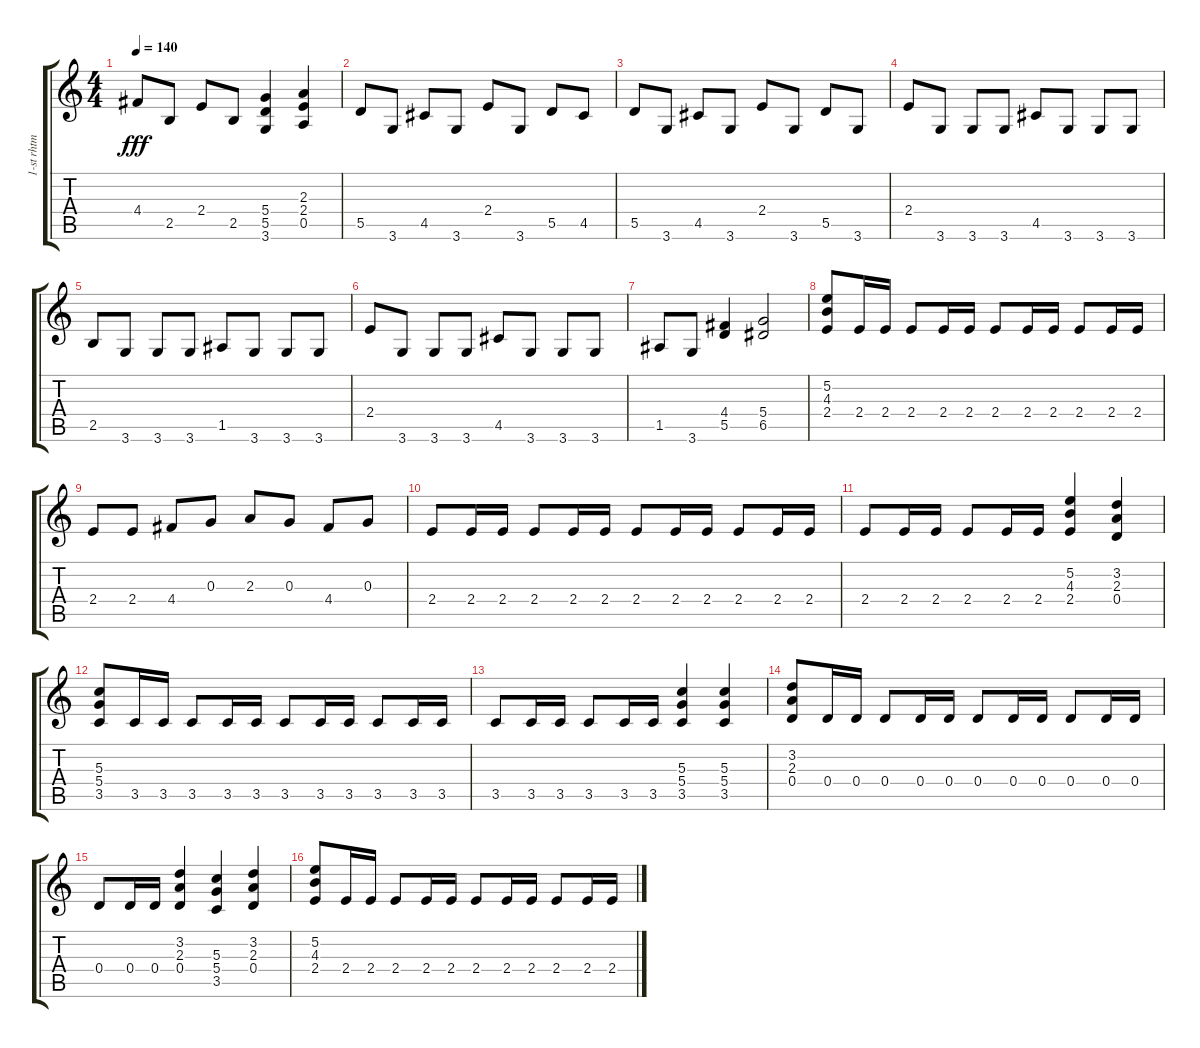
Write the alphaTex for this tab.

\track ("1-st rhtm gtr" "1-st rhtm ") {instrument distortionguitar}
\staff {score tabs}
\tuning (E4 B3 G3 D3 A2 E2) {hide}
\ts (4 4)
\tempo 140
\clef g2
\ks c
4.4.8{dy fff} 2.5.8 2.4.8 2.5.8 (5.4 5.5 3.6).4 (2.3 2.4 0.5).4 |
5.5.8 3.6.8 4.5.8 3.6.8 2.4.8 3.6.8 5.5.8 4.5.8 |
5.5.8 3.6.8 4.5.8 3.6.8 2.4.8 3.6.8 5.5.8 3.6.8 |
2.4.8 3.6.8 3.6.8 3.6.8 4.5.8 3.6.8 3.6.8 3.6.8 |
2.5.8 3.6.8 3.6.8 3.6.8 1.5.8 3.6.8 3.6.8 3.6.8 |
2.4.8 3.6.8 3.6.8 3.6.8 4.5.8 3.6.8 3.6.8 3.6.8 |
1.5.8 3.6.8 (4.4 5.5).4 (5.4 6.5).2 |
(5.2 4.3 2.4).8 2.4.16 2.4.16 2.4.8 2.4.16 2.4.16 2.4.8 2.4.16 2.4.16 2.4.8 2.4.16 2.4.16 |
2.4.8 2.4.8 4.4.8 0.3.8 2.3.8 0.3.8 4.4.8 0.3.8 |
2.4.8 2.4.16 2.4.16 2.4.8 2.4.16 2.4.16 2.4.8 2.4.16 2.4.16 2.4.8 2.4.16 2.4.16 |
2.4.8 2.4.16 2.4.16 2.4.8 2.4.16 2.4.16 (5.2 4.3 2.4).4 (3.2 2.3 0.4).4 |
(5.3 5.4 3.5).8 3.5.16 3.5.16 3.5.8 3.5.16 3.5.16 3.5.8 3.5.16 3.5.16 3.5.8 3.5.16 3.5.16 |
3.5.8 3.5.16 3.5.16 3.5.8 3.5.16 3.5.16 (5.3 5.4 3.5).4 (5.3 5.4 3.5).4 |
(3.2 2.3 0.4).8 0.4.16 0.4.16 0.4.8 0.4.16 0.4.16 0.4.8 0.4.16 0.4.16 0.4.8 0.4.16 0.4.16 |
0.4.8 0.4.16 0.4.16 (3.2 2.3 0.4).4 (5.3 5.4 3.5).4 (3.2 2.3 0.4).4 |
(5.2 4.3 2.4).8 2.4.16 2.4.16 2.4.8 2.4.16 2.4.16 2.4.8 2.4.16 2.4.16 2.4.8 2.4.16 2.4.16
